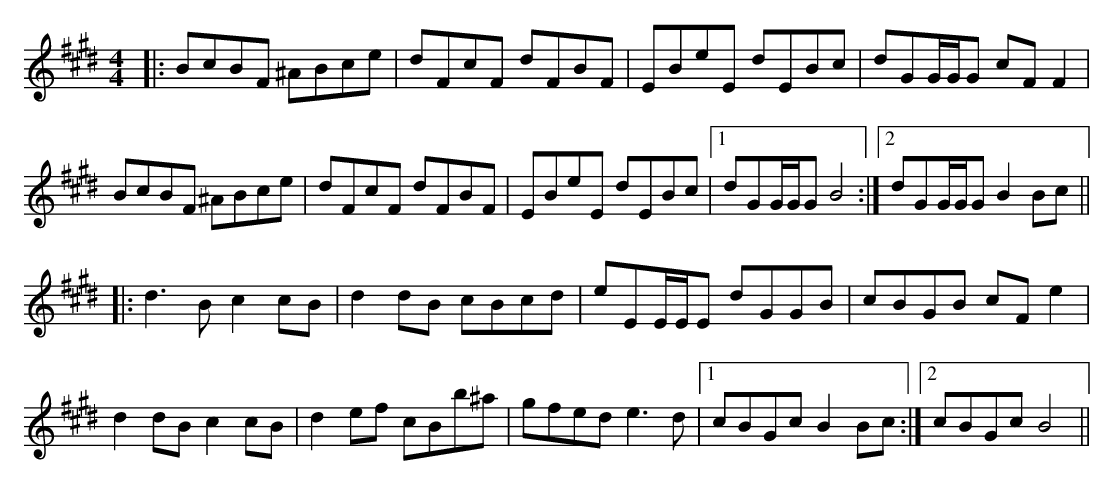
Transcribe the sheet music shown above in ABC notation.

X:1
M:4/4
K:E
|:BcBF ^ABce|dFcF dFBF|EBeE dEBc|dGG/G/G cFF2|
BcBF ^ABce|dFcF dFBF|EBeE dEBc|1 dGG/G/G B4:|2 dGG/G/G B2Bc||
|:d3B c2cB|d2dB cBcd|eEE/E/E dGGB|cBGB cFe2|
d2dB c2cB|d2ef cBb^a|gfed e3d|1 cBGc B2Bc:|2 cBGc B4||
